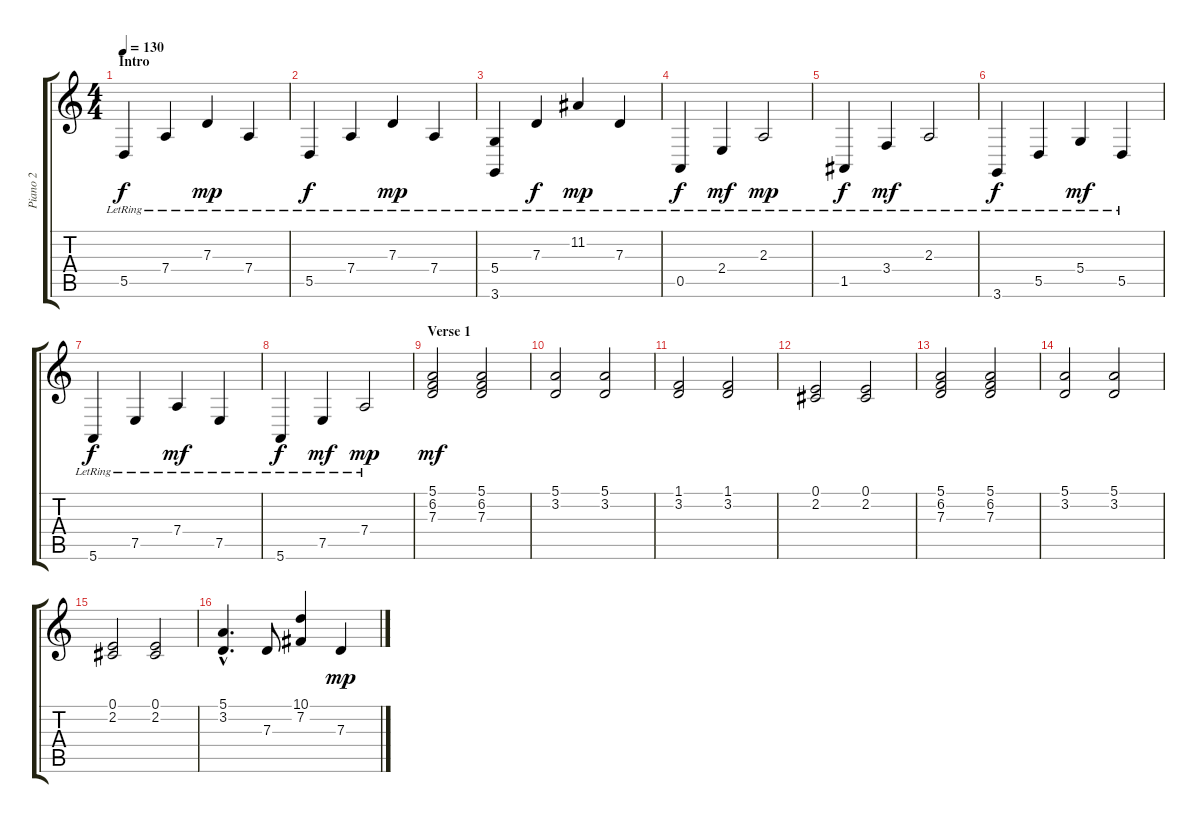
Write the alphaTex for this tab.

\track ("Piano 2" "Piano 2") {instrument acousticgrandpiano}
\staff {score tabs}
\tuning (E4 B3 G3 D3 A2 E2) {hide}
\ts (4 4)
\section ("" "Intro")
\tempo 130
\clef g2
\ks c
5.5{lr}.4{dy f instrument acousticgrandpiano} 7.4{lr}.4 7.3{lr}.4{dy mp} 7.4{lr}.4 |
5.5{lr}.4{dy f} 7.4{lr}.4 7.3{lr}.4{dy mp} 7.4{lr}.4 |
(5.4{lr} 3.6{lr}).4 7.3{lr}.4{dy f} 11.2{lr}.4{dy mp} 7.3{lr}.4 |
0.5{lr}.4{dy f} 2.4{lr}.4{dy mf} 2.3{lr}.2{dy mp} |
1.5{lr}.4{dy f} 3.4{lr}.4{dy mf} 2.3{lr}.2 |
3.6{lr}.4{dy f} 5.5{lr}.4 5.4{lr}.4{dy mf} 5.5{lr}.4 |
5.6{lr}.4{dy f} 7.5{lr}.4 7.4{lr}.4{dy mf} 7.5{lr}.4 |
5.6{lr}.4{dy f} 7.5{lr}.4{dy mf} 7.4{lr}.2{dy mp} |
\section ("" "Verse 1")
(5.1 6.2 7.3).2{dy mf} (5.1 6.2 7.3).2 |
(5.1 3.2).2 (5.1 3.2).2 |
(1.1 3.2).2 (1.1 3.2).2 |
(0.1 2.2).2 (0.1 2.2).2 |
(5.1 6.2 7.3).2 (5.1 6.2 7.3).2 |
(5.1 3.2).2 (5.1 3.2).2 |
(0.1 2.2).2 (0.1 2.2).2 |
(5.1{hac} 3.2{hac}).4{d} 7.3.8 (10.1 7.2).4 7.3.4{dy mp}
